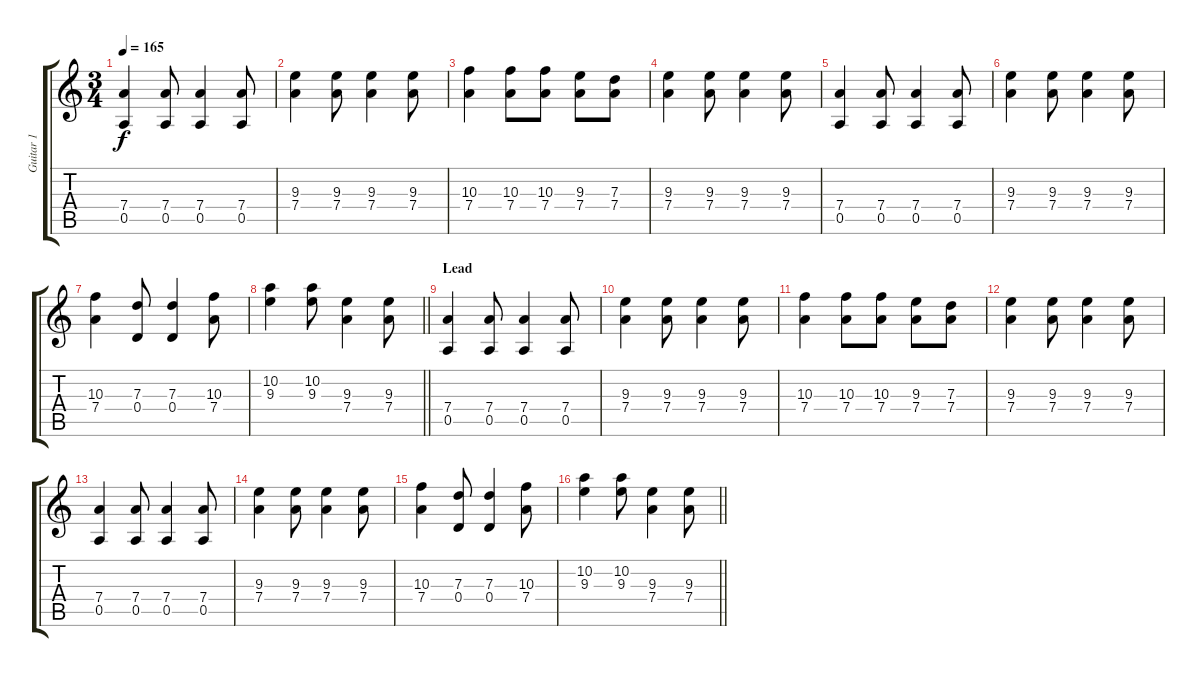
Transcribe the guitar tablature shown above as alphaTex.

\track ("Guitar 1" "Guitar 1") {instrument distortionguitar}
\staff {score tabs}
\tuning (E4 B3 G3 D3 A2 E2) {hide}
\ts (3 4)
\tempo 165
\clef g2
\ks c
(7.4 0.5).4{dy f} (7.4 0.5).8 (7.4 0.5).4 (7.4 0.5).8 |
(9.3 7.4).4 (9.3 7.4).8 (9.3 7.4).4 (9.3 7.4).8 |
(10.3 7.4).4 (10.3 7.4).8 (10.3 7.4).8 (9.3 7.4).8 (7.3 7.4).8 |
(9.3 7.4).4 (9.3 7.4).8 (9.3 7.4).4 (9.3 7.4).8 |
(7.4 0.5).4 (7.4 0.5).8 (7.4 0.5).4 (7.4 0.5).8 |
(9.3 7.4).4 (9.3 7.4).8 (9.3 7.4).4 (9.3 7.4).8 |
(10.3 7.4).4 (7.3 0.4).8 (7.3 0.4).4 (10.3 7.4).8 |
\barLineRight lightlight
(10.2 9.3).4 (10.2 9.3).8 (9.3 7.4).4 (9.3 7.4).8 |
\section ("" "Lead")
(7.4 0.5).4 (7.4 0.5).8 (7.4 0.5).4 (7.4 0.5).8 |
(9.3 7.4).4 (9.3 7.4).8 (9.3 7.4).4 (9.3 7.4).8 |
(10.3 7.4).4 (10.3 7.4).8 (10.3 7.4).8 (9.3 7.4).8 (7.3 7.4).8 |
(9.3 7.4).4 (9.3 7.4).8 (9.3 7.4).4 (9.3 7.4).8 |
(7.4 0.5).4 (7.4 0.5).8 (7.4 0.5).4 (7.4 0.5).8 |
(9.3 7.4).4 (9.3 7.4).8 (9.3 7.4).4 (9.3 7.4).8 |
(10.3 7.4).4 (7.3 0.4).8 (7.3 0.4).4 (10.3 7.4).8 |
\barLineRight lightlight
(10.2 9.3).4 (10.2 9.3).8 (9.3 7.4).4 (9.3 7.4).8
